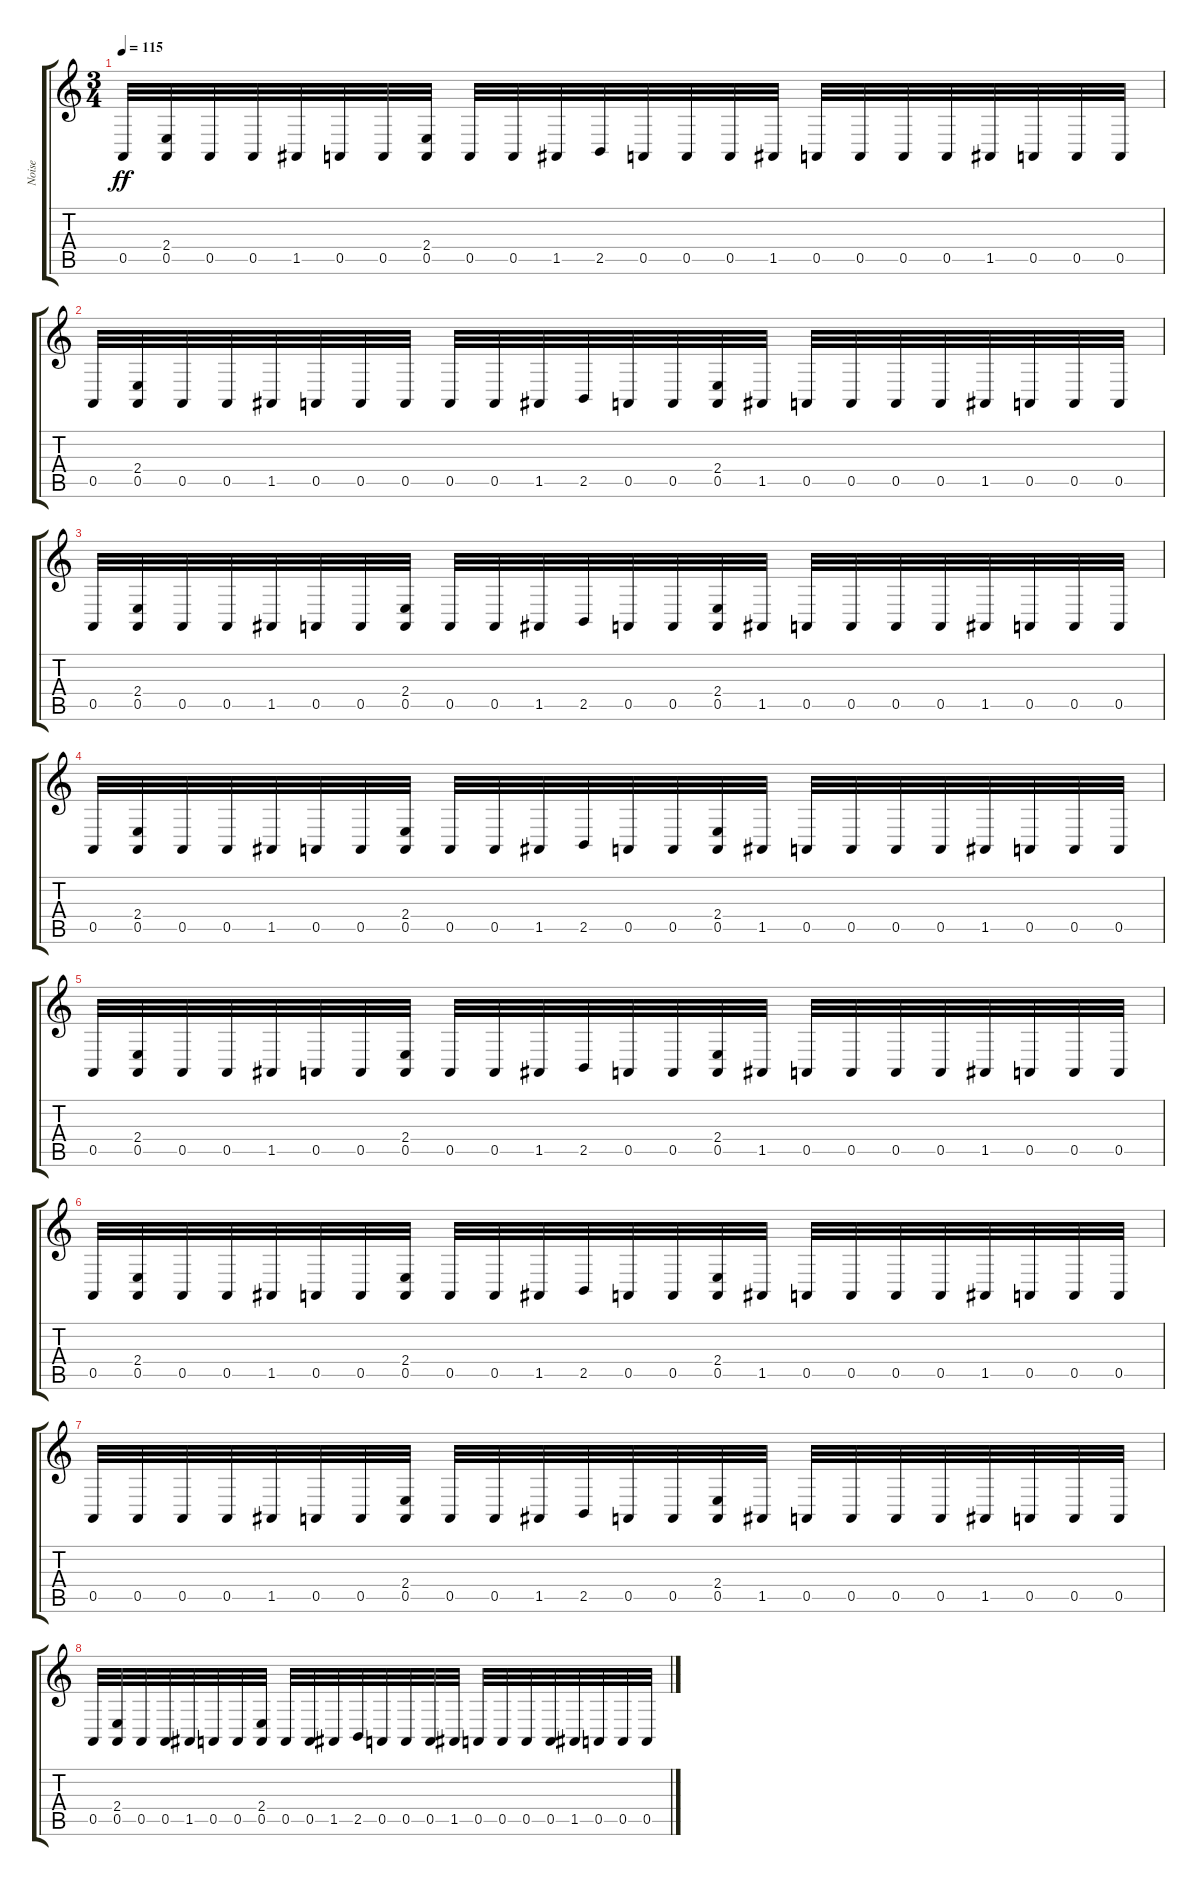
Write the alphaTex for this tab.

\track ("Noise" "Noise") {instrument applause}
\staff {score tabs}
\tuning (E4 B3 G3 D3 A2 E2) {hide}
\ts (3 4)
\tempo 115
\clef g2
\ks c
0.5.32{dy ff} (2.4 0.5).32 0.5.32 0.5.32 1.5.32 0.5.32 0.5.32 (2.4 0.5).32 0.5.32 0.5.32 1.5.32 2.5.32 0.5.32 0.5.32 0.5.32 1.5.32 0.5.32 0.5.32 0.5.32 0.5.32 1.5.32 0.5.32 0.5.32 0.5.32 |
0.5.32 (2.4 0.5).32 0.5.32 0.5.32 1.5.32 0.5.32 0.5.32 0.5.32 0.5.32 0.5.32 1.5.32 2.5.32 0.5.32 0.5.32 (2.4 0.5).32 1.5.32 0.5.32 0.5.32 0.5.32 0.5.32 1.5.32 0.5.32 0.5.32 0.5.32 |
0.5.32 (2.4 0.5).32 0.5.32 0.5.32 1.5.32 0.5.32 0.5.32 (2.4 0.5).32 0.5.32 0.5.32 1.5.32 2.5.32 0.5.32 0.5.32 (2.4 0.5).32 1.5.32 0.5.32 0.5.32 0.5.32 0.5.32 1.5.32 0.5.32 0.5.32 0.5.32 |
0.5.32 (2.4 0.5).32 0.5.32 0.5.32 1.5.32 0.5.32 0.5.32 (2.4 0.5).32 0.5.32 0.5.32 1.5.32 2.5.32 0.5.32 0.5.32 (2.4 0.5).32 1.5.32 0.5.32 0.5.32 0.5.32 0.5.32 1.5.32 0.5.32 0.5.32 0.5.32 |
0.5.32 (2.4 0.5).32 0.5.32 0.5.32 1.5.32 0.5.32 0.5.32 (2.4 0.5).32 0.5.32 0.5.32 1.5.32 2.5.32 0.5.32 0.5.32 (2.4 0.5).32 1.5.32 0.5.32 0.5.32 0.5.32 0.5.32 1.5.32 0.5.32 0.5.32 0.5.32 |
0.5.32 (2.4 0.5).32 0.5.32 0.5.32 1.5.32 0.5.32 0.5.32 (2.4 0.5).32 0.5.32 0.5.32 1.5.32 2.5.32 0.5.32 0.5.32 (2.4 0.5).32 1.5.32 0.5.32 0.5.32 0.5.32 0.5.32 1.5.32 0.5.32 0.5.32 0.5.32 |
0.5.32 0.5.32 0.5.32 0.5.32 1.5.32 0.5.32 0.5.32 (2.4 0.5).32 0.5.32 0.5.32 1.5.32 2.5.32 0.5.32 0.5.32 (2.4 0.5).32 1.5.32 0.5.32 0.5.32 0.5.32 0.5.32 1.5.32 0.5.32 0.5.32 0.5.32 |
0.5.32 (2.4 0.5).32 0.5.32 0.5.32 1.5.32 0.5.32 0.5.32 (2.4 0.5).32 0.5.32 0.5.32 1.5.32 2.5.32 0.5.32 0.5.32 0.5.32 1.5.32 0.5.32 0.5.32 0.5.32 0.5.32 1.5.32 0.5.32 0.5.32 0.5.32
